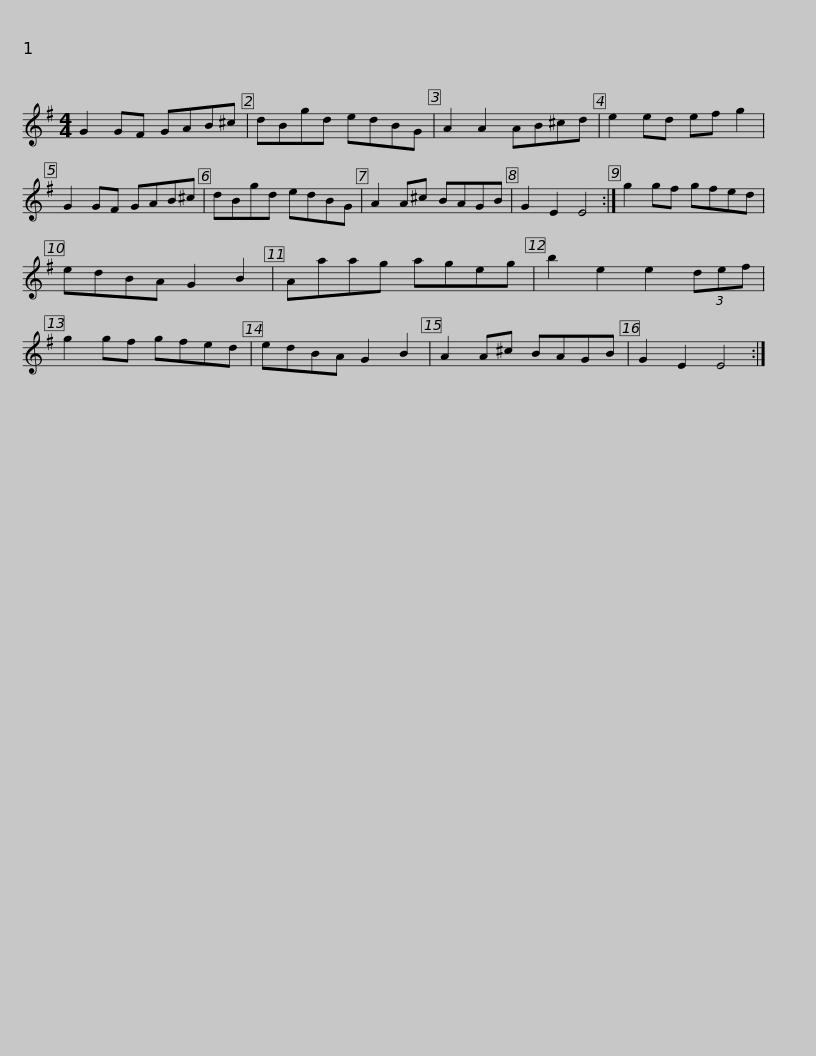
X:1
L:1/8
M:4/4
I:linebreak $
K:G
V:1 treble
V:1
 G2 GF GAB^c | dBgd edBG | A2 A2 AB^cd | e2 ed ef g2 | G2 GF GAB^c | %5
 dBgd edBG |$ A2 A^c BAGB | G2 E2 E4 :| g2 gf gfed | edBA G2 B2 | %10
 Aaag ageg | b2 e2 e2 (3def |$ g2 gf gfed | edBA G2 B2 | A2 A^c BAGB | %15
 G2 E2 E4 :| %16
